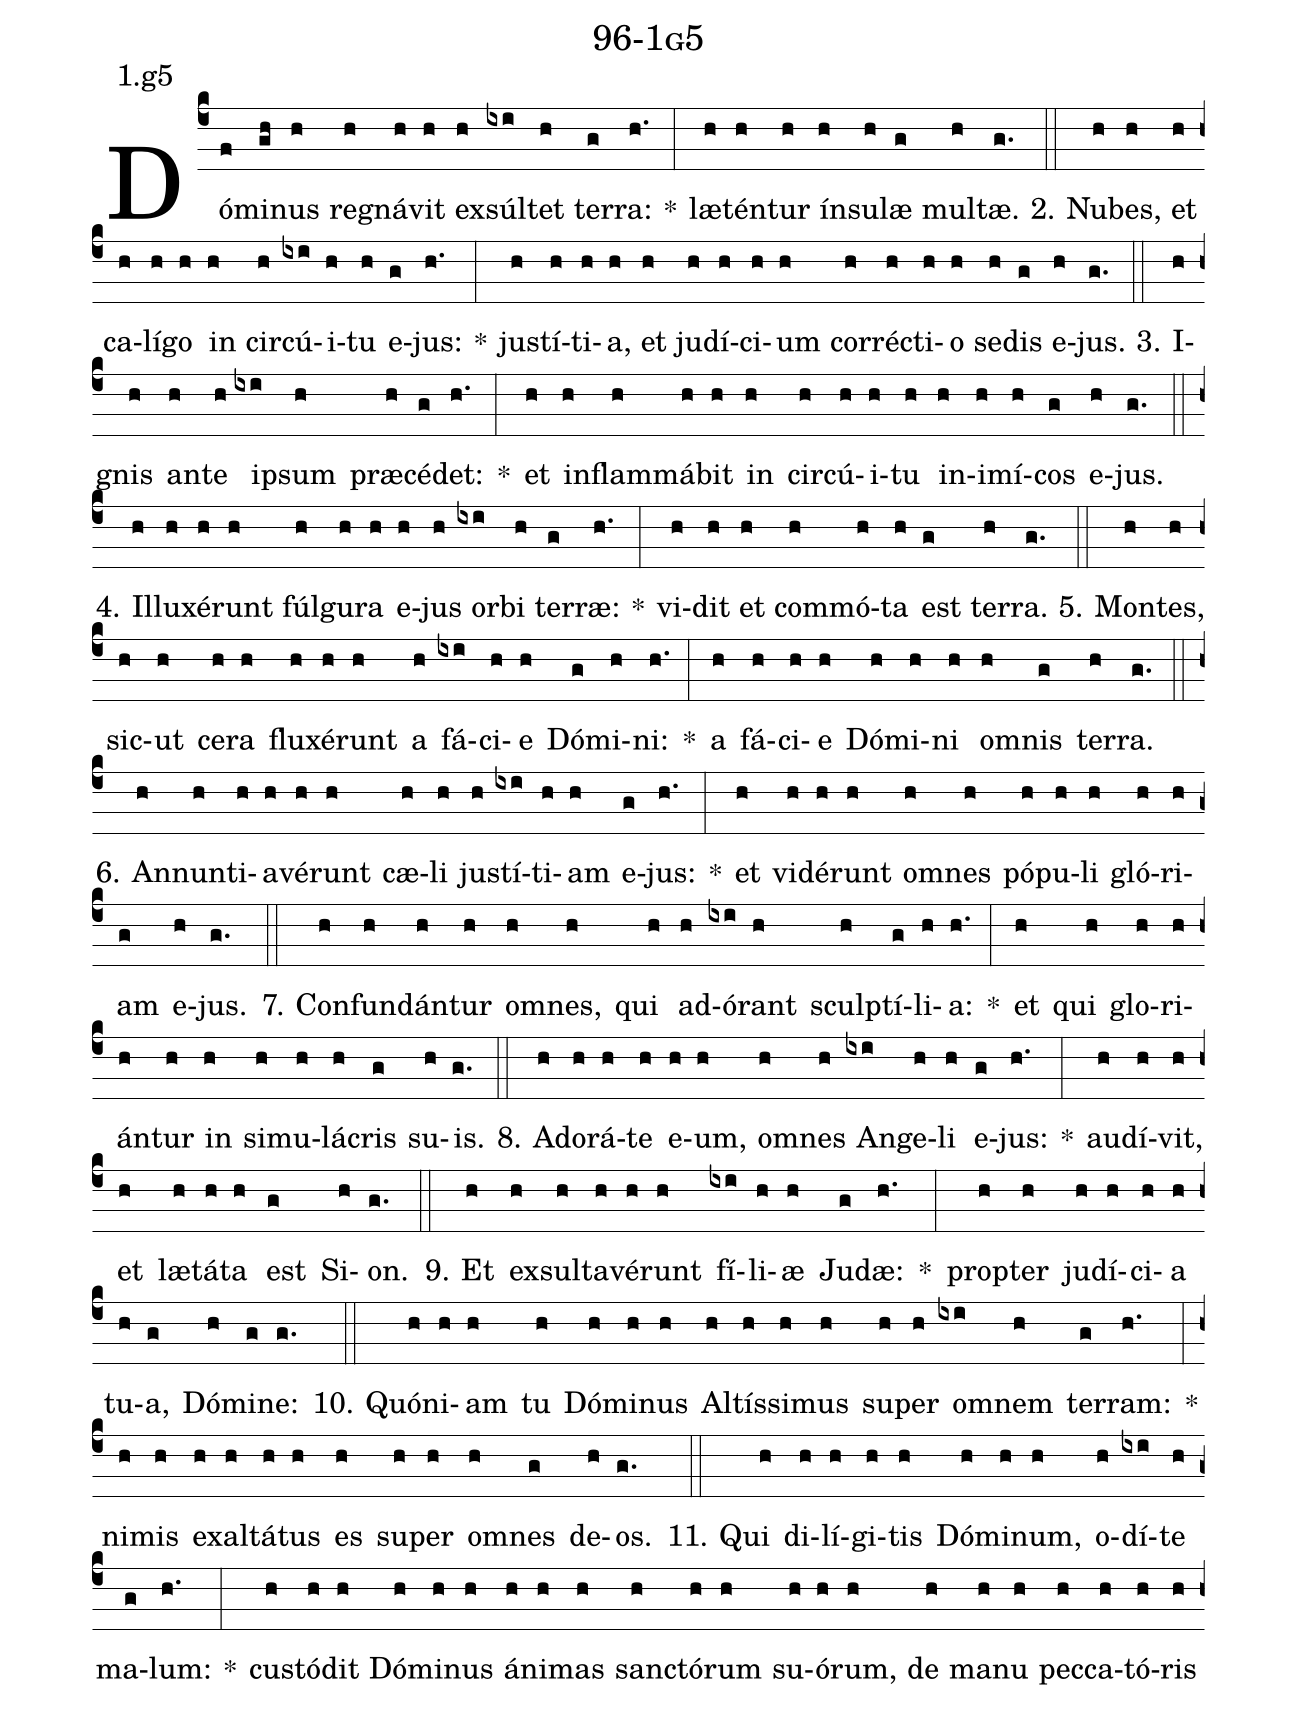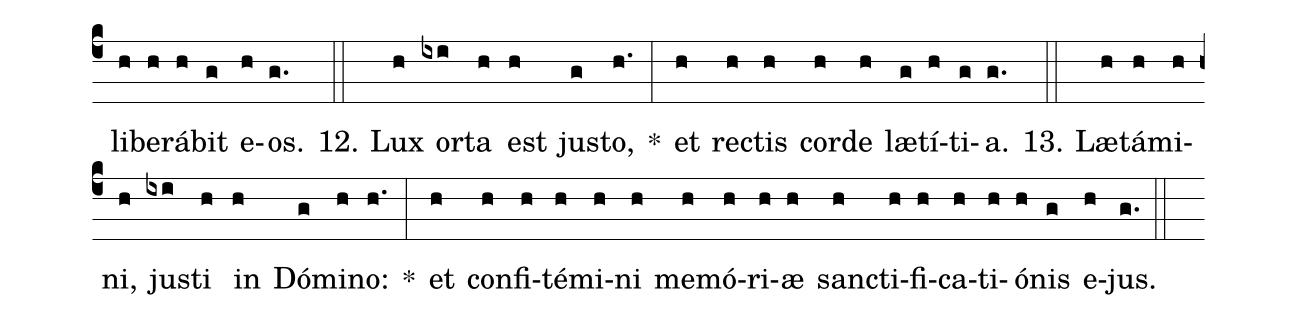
name: 96-1g5;
annotation: 1.g5;
%%
(c4)Dó(f)mi(gh)nus(h) re(h)gná(h)vit(h) ex(h)súl(ixi)tet(h) ter(g)ra:(h.) *(:) læ(h)tén(h)tur(h) ín(h)su(h)læ(g) mul(h)tæ.(g.) (::)
2. Nu(h)bes,(h) et(h) ca(h)lí(h)go(h) in(h) cir(h)cú(ixi)i(h)tu(h) e(g)jus:(h.) *(:) jus(h)tí(h)ti(h)a,(h) et(h) ju(h)dí(h)ci(h)um(h) cor(h)réc(h)ti(h)o(h) se(h)dis(g) e(h)jus.(g.) (::)
3. I(h)gnis(h) an(h)te(h) ip(ixi)sum(h) præ(h)cé(g)det:(h.) *(:) et(h) in(h)flam(h)má(h)bit(h) in(h) cir(h)cú(h)i(h)tu(h) in(h)i(h)mí(h)cos(g) e(h)jus.(g.) (::)
4. Il(h)lu(h)xé(h)runt(h) fúl(h)gu(h)ra(h) e(h)jus(h) or(ixi)bi(h) ter(g)ræ:(h.) *(:) vi(h)dit(h) et(h) com(h)mó(h)ta(h) est(g) ter(h)ra.(g.) (::)
5. Mon(h)tes,(h) sic(h)ut(h) ce(h)ra(h) flu(h)xé(h)runt(h) a(h) fá(ixi)ci(h)e(h) Dó(g)mi(h)ni:(h.) *(:) a(h) fá(h)ci(h)e(h) Dó(h)mi(h)ni(h) om(h)nis(g) ter(h)ra.(g.) (::)
6. An(h)nun(h)ti(h)a(h)vé(h)runt(h) cæ(h)li(h) jus(h)tí(ixi)ti(h)am(h) e(g)jus:(h.) *(:) et(h) vi(h)dé(h)runt(h) om(h)nes(h) pó(h)pu(h)li(h) gló(h)ri(h)am(g) e(h)jus.(g.) (::)
7. Con(h)fun(h)dán(h)tur(h) om(h)nes,(h) qui(h) ad(h)ó(ixi)rant(h) sculp(h)tí(g)li(h)a:(h.) *(:) et(h) qui(h) glo(h)ri(h)án(h)tur(h) in(h) si(h)mu(h)lá(h)cris(g) su(h)is.(g.) (::)
8. Ad(h)o(h)rá(h)te(h) e(h)um,(h) om(h)nes(h) An(ixi)ge(h)li(h) e(g)jus:(h.) *(:) au(h)dí(h)vit,(h) et(h) læ(h)tá(h)ta(h) est(g) Si(h)on.(g.) (::)
9. Et(h) ex(h)sul(h)ta(h)vé(h)runt(h) fí(ixi)li(h)æ(h) Ju(g)dæ:(h.) *(:) prop(h)ter(h) ju(h)dí(h)ci(h)a(h) tu(h)a,(g) Dó(h)mi(g)ne:(g.) (::)
10. Quón(h)i(h)am(h) tu(h) Dó(h)mi(h)nus(h) Al(h)tís(h)si(h)mus(h) su(h)per(h) om(ixi)nem(h) ter(g)ram:(h.) *(:) ni(h)mis(h) ex(h)al(h)tá(h)tus(h) es(h) su(h)per(h) om(h)nes(g) de(h)os.(g.) (::)
11. Qui(h) di(h)lí(h)gi(h)tis(h) Dó(h)mi(h)num,(h) o(h)dí(ixi)te(h) ma(g)lum:(h.) *(:) cus(h)tó(h)dit(h) Dó(h)mi(h)nus(h) á(h)ni(h)mas(h) sanc(h)tó(h)rum(h) su(h)ó(h)rum,(h) de(h) ma(h)nu(h) pec(h)ca(h)tó(h)ris(h) li(h)be(h)rá(h)bit(g) e(h)os.(g.) (::)
12. Lux(h) or(ixi)ta(h) est(h) jus(g)to,(h.) *(:) et(h) rec(h)tis(h) cor(h)de(h) læ(g)tí(h)ti(g)a.(g.) (::)
13. Læ(h)tá(h)mi(h)ni,(h) jus(ixi)ti(h) in(h) Dó(g)mi(h)no:(h.) *(:) et(h) con(h)fi(h)té(h)mi(h)ni(h) me(h)mó(h)ri(h)æ(h) sanc(h)ti(h)fi(h)ca(h)ti(h)ó(h)nis(g) e(h)jus.(g.) (::)
